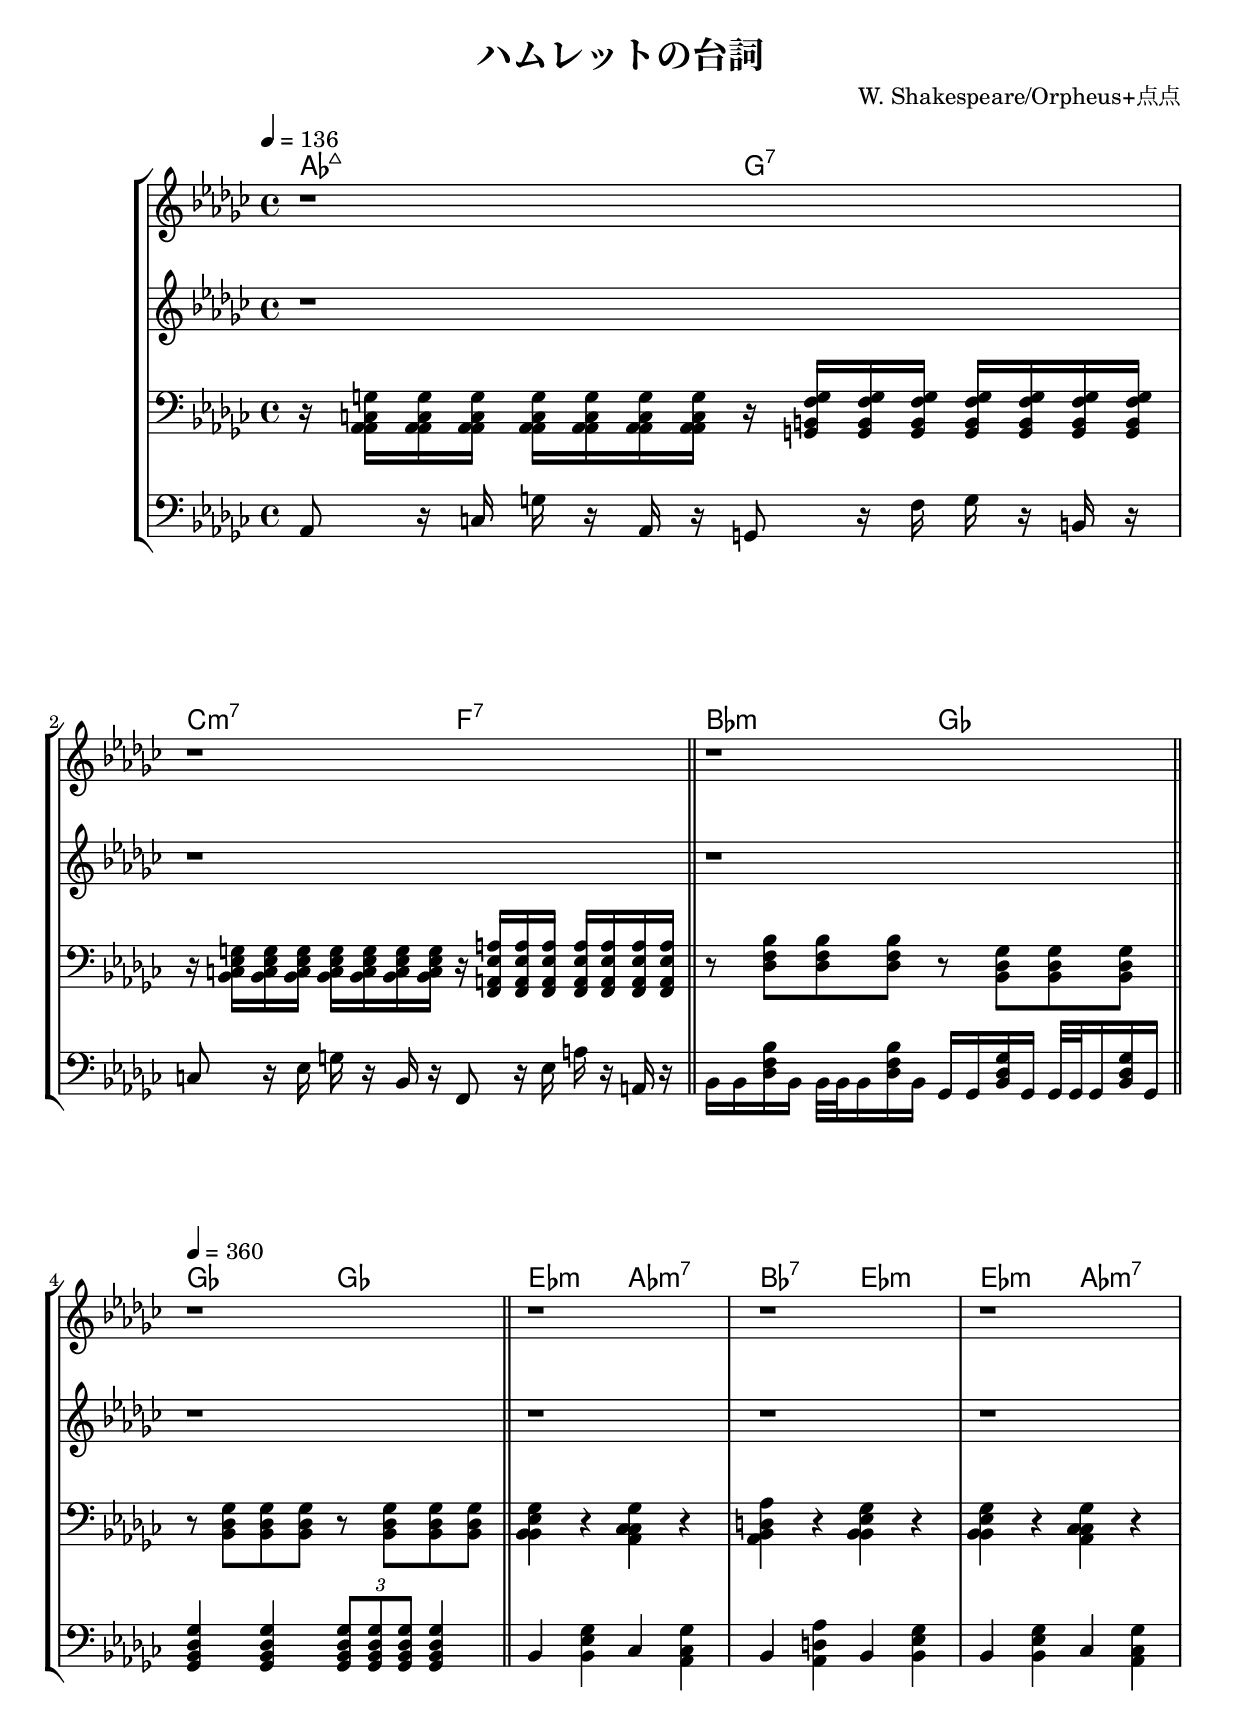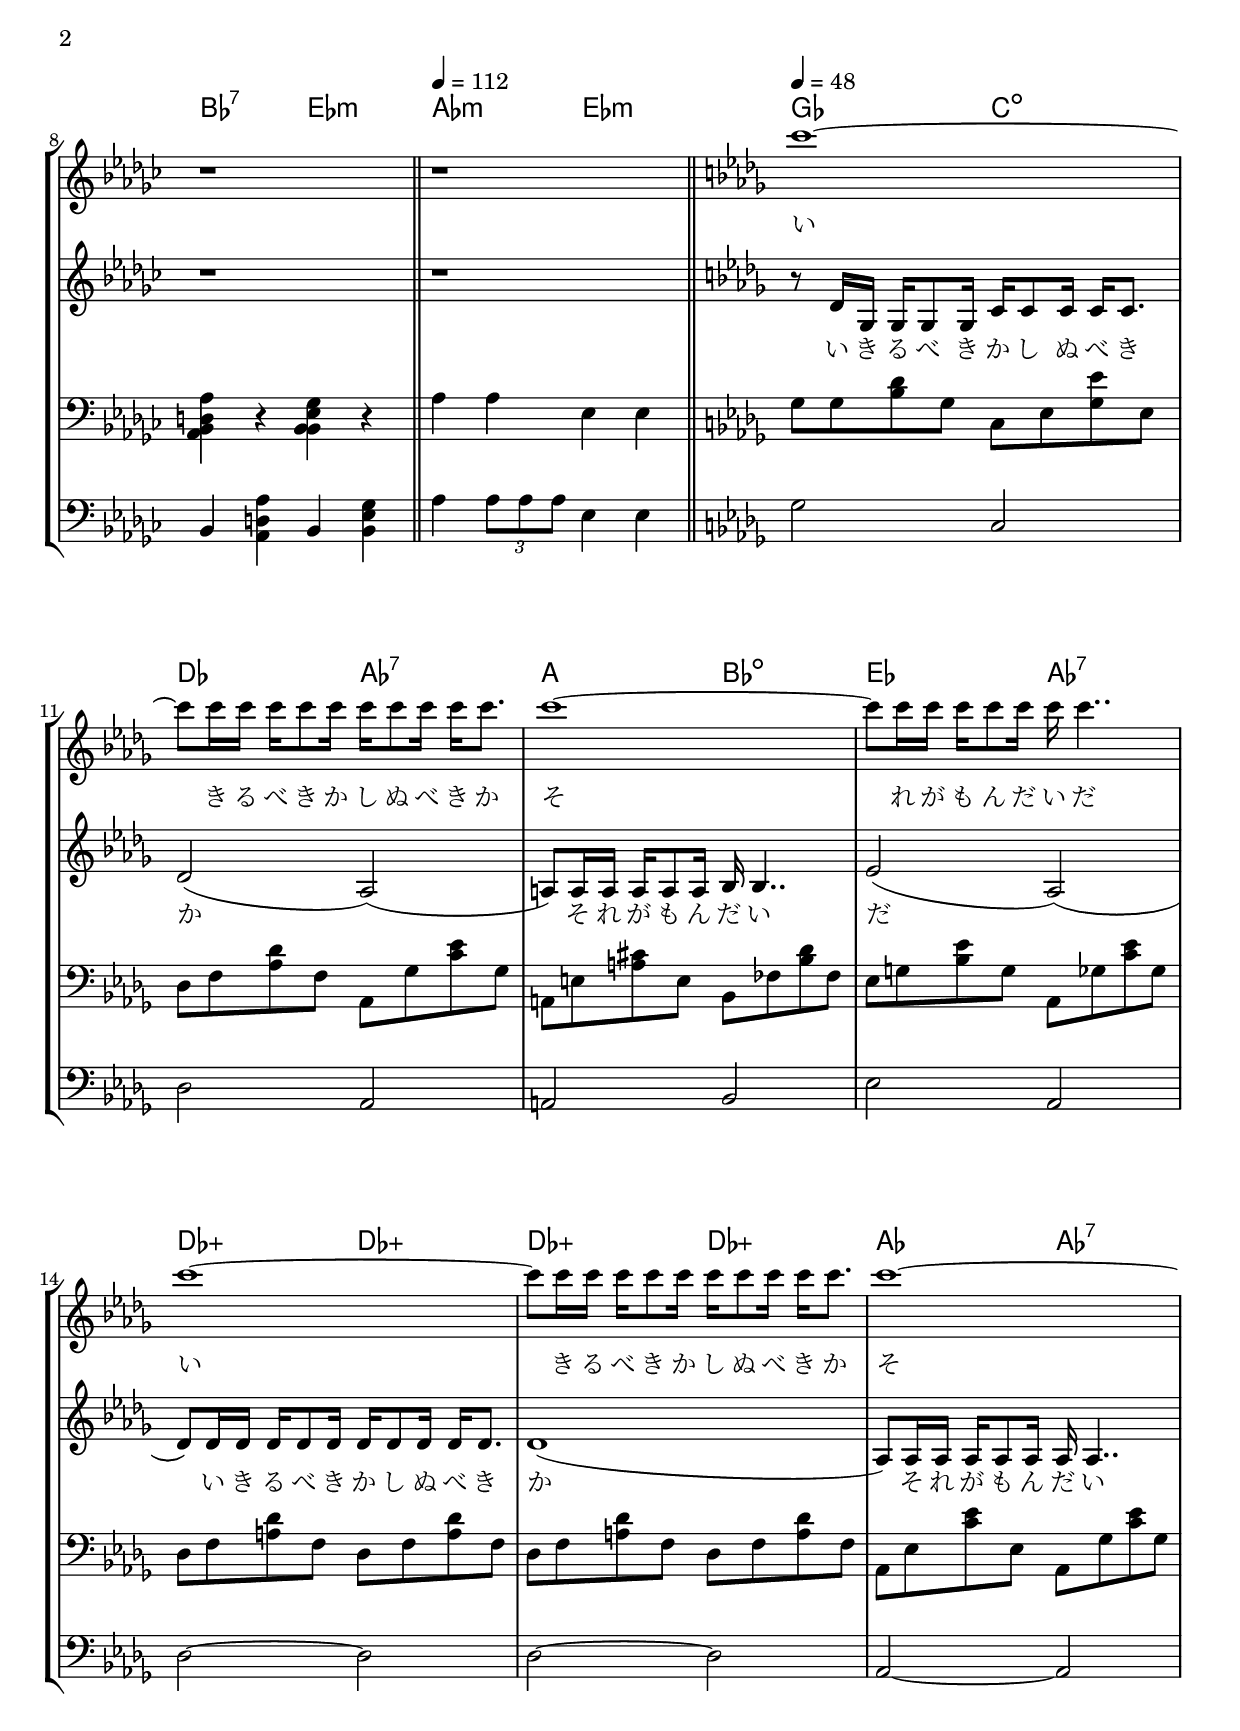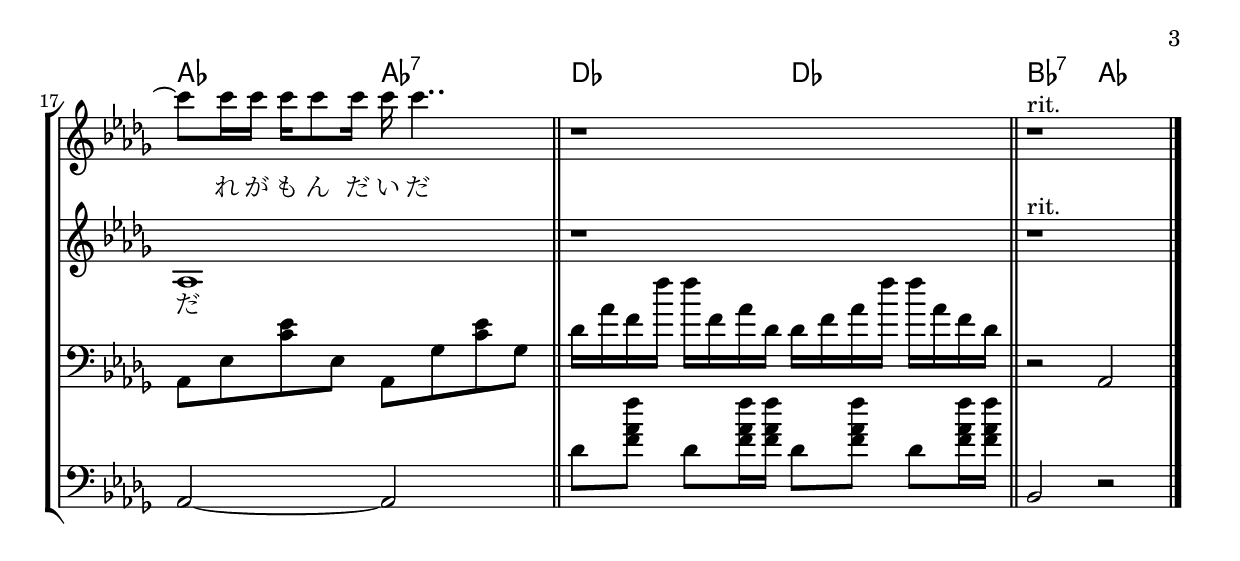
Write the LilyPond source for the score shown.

\version "2.12.1"

\header {
	title = \markup {ハムレットの台詞}
	composer = \markup \center-column {"W. Shakespeare/Orpheus+点点"}
}

harmony = \chordmode {
	as2:maj7 g:7 c:min7 f:7 

	bes:m ges 

	ges ges 

	es:m as:min7 bes:7 es:m es:m as:min7 bes:7 es:m 

	as:m es:m 

	ges c:dim des as:7 a bes:dim es as:7 des:aug des:aug des:aug des:aug as as:7 as as:7 

	des des 

	bes:7 as 
}

melody = {
	\key ges \major
	\tempo 4 = 136
	r1 | r1   
	r1   
	\tempo 4 = 360
	r1   
	r1 | r1 | r1 | r1   
	\tempo 4 = 112
	r1   
	\set Staff.midiInstrument = #"Synth Voice"
		\key des \major
	\tempo 4 = 48
c'''1~ 
	c'''8  c'''16  c'''16  c'''16  c'''8  c'''16  c'''16  c'''8  c'''16  c'''16  c'''8. 
	c'''1~ 
	c'''8  c'''16  c'''16  c'''16  c'''8  c'''16  c'''16  c'''4.. 
	c'''1~ 
	c'''8  c'''16  c'''16  c'''16  c'''8  c'''16  c'''16  c'''8  c'''16  c'''16  c'''8. 
	c'''1~ 
	c'''8  c'''16  c'''16  c'''16  c'''8  c'''16  c'''16  c'''4..
	r1   
	r1^"rit." \bar "|."
}

words = \lyricmode {
	
	
	
	
	
	い  き  る  べ  き  か  し  ぬ  べ  き  か  そ  れ  が  も  ん  だ  い  だ  い  き  る  べ  き  か  し  ぬ  べ  き  か  そ  れ  が  も  ん  だ  い  だ  
	
	
}

secondmelody = {
	\key ges \major
	\tempo 4 = 136
	r1 | r1   
	r1   
	\tempo 4 = 360
	r1   
	r1 | r1 | r1 | r1   
	\tempo 4 = 112
	r1   
	\set Staff.midiInstrument = #"fss0.42"
		\key des \major
	\tempo 4 = 48
r8 des'16  ges16  ges16  ges8  ges16  c'16  c'8  c'16  c'16  c'8. 
	des'2  (as2) 
	(a8)  a16  a16  a16  a8  a16  bes16  bes4.. 
	es'2  (as2) 
	(des'8)  des'16  des'16  des'16  des'8  des'16  des'16  des'8  des'16  des'16  des'8. 
	des'1 
	(as8)  as16  as16  as16  as8  as16  as16  as4.. 
	as1
	r1   
	r1^"rit." \bar "|."
}

secondwords = \lyricmode {
	
	
	
	
	
	い  き  る  べ  き  か  し  ぬ  べ  き  か  そ  れ  が  も  ん  だ  い  だ  い  き  る  べ  き  か  し  ぬ  べ  き  か  そ  れ  が  も  ん  だ  い  だ  
	
	
}

tempochange = {
	\tempo 4 = 136
	r1 | r1 \bar "||"
	\tempo 4 = 136
	r1 \bar "||"
	\tempo 4 = 360
	r1 \bar "||"
	\tempo 4 = 360
	r1 | r1 | r1 | r1 \bar "||"
	\tempo 4 = 112
	r1 \bar "||"
	\tempo 4 = 48
	r1 | r1 | r1 | r1 | r1 | r1 | r1 | r1 \bar "||"
	\tempo 4 = 48
	r1 \bar "||"
	\tempo 4 = 48
	\tempo 4 = 36 r2 \tempo 4 = 32 r2 \bar "|."
}

mainacc = {
	\clef bass
	\set Staff.midiInstrument = #"Breath Noise"
	\key ges \major
	\tempo 4 = 136
	r16 <as, as, c g>16 <as, as, c g>16 <as, as, c g>16 <as, as, c g>16 <as, as, c g>16 <as, as, c g>16 <as, as, c g>16
	r16 <g, b, f g>16 <g, b, f g>16 <g, b, f g>16 <g, b, f g>16 <g, b, f g>16 <g, b, f g>16 <g, b, f g>16
	r16 <c bes, es g>16 <c bes, es g>16 <c bes, es g>16 <c bes, es g>16 <c bes, es g>16 <c bes, es g>16 <c bes, es g>16
	r16 <f, a, es a>16 <f, a, es a>16 <f, a, es a>16 <f, a, es a>16 <f, a, es a>16 <f, a, es a>16 <f, a, es a>16
	\bar "||"

	\set Staff.midiInstrument = #"Reverse Cymbal"
	r8 <des f bes>8 <des f bes>8 <des f bes>8
	r8 <bes, des ges>8 <bes, des ges>8 <bes, des ges>8
	\bar "||"

	\set Staff.midiInstrument = #"Sitar"
	\tempo 4 = 360
	r8 <bes, des ges>8 <bes, des ges>8 <bes, des ges>8
	r8 <bes, des ges>8 <bes, des ges>8 <bes, des ges>8
	\bar "||"

	\set Staff.midiInstrument = #"Guitar harmonics"
	<bes, bes, es ges>4 r4
	<ces as, ces ges>4 r4
	<bes, as, d as>4 r4
	<bes, bes, es ges>4 r4
	<bes, bes, es ges>4 r4
	<ces as, ces ges>4 r4
	<bes, as, d as>4 r4
	<bes, bes, es ges>4 r4
	\bar "||"

	\set Staff.midiInstrument = #"Shakuhachi"
	\tempo 4 = 112
	as4 as4
	es4 es4
	\bar "||"

	\set Staff.midiInstrument = #"Pad 1 (new age)"
	\key des \major
	\tempo 4 = 48
	ges8 ges <bes des'> ges
	c8 es <ges es'> es
	des8 f <as des'> f
	as,8 ges <c' es'> ges
	a,8 e <a cis'> e
	bes,8 fes <bes des'> fes
	es8 g <bes es'> g
	as,8 ges <c' es'> ges
	des8 f <a des'> f
	des8 f <a des'> f
	des8 f <a des'> f
	des8 f <a des'> f
	as,8 es <c' es'> es
	as,8 ges <c' es'> ges
	as,8 es <c' es'> es
	as,8 ges <c' es'> ges
	\bar "||"

	\set Staff.midiInstrument = #"Recorder"
	des'16 as' f' f'' f'' f' as' des'
	des'16 f' as' f'' f'' as' f' des'
	\bar "||"

	\set Staff.midiInstrument = #"Gunshot"
	r2
	as,2
	\bar "|."
}

subacc = {
	\clef bass
	\set Staff.midiInstrument = #"Ocarina"
	\key ges \major
	\tempo 4 = 136
	as,8r16c16g16r16as,16r16
	g,8r16f16g16r16b,16r16
	c8r16es16g16r16bes,16r16
	f,8r16es16a16r16a,16r16
	\bar "||"

	\set Staff.midiInstrument = #"Pad 5 (bowed)"
	bes,16 bes,16 <des f bes>16 bes,16   bes,32 bes,32 bes,16 <des f bes>16 bes,16
	ges,16 ges,16 <bes, des ges>16 ges,16   ges,32 ges,32 ges,16 <bes, des ges>16 ges,16
	\bar "||"

	\set Staff.midiInstrument = #"Seashore"
	\tempo 4 = 360
	<ges, bes, des ges>4 <ges, bes, des ges>4
	\tuplet 3/2 { <ges, bes, des ges>8 <ges, bes, des ges>8 <ges, bes, des ges>8 } <ges, bes, des ges>4
	\bar "||"

	\set Staff.midiInstrument = #"French horn"
	bes,4 <bes, es ges>4
	ces4 <as, ces ges>4
	bes,4 <as, d as>4
	bes,4 <bes, es ges>4
	bes,4 <bes, es ges>4
	ces4 <as, ces ges>4
	bes,4 <as, d as>4
	bes,4 <bes, es ges>4
	\bar "||"

	\set Staff.midiInstrument = #"Telephone Ring"
	\tempo 4 = 112
	as4 \tuplet 3/2 { as8 as8 as8 }
	es4 es4
	\bar "||"

	\set Staff.midiInstrument = #"Telephone Ring"
	\key des \major
	\tempo 4 = 48
	ges2
	~c2
	des2
	~as,2
	a,2
	~bes,2
	es2
	~as,2
	des2
	~des2
	des2
	~des2
	as,2
	~as,2
	as,2
	~as,2
	\bar "||"

	\set Staff.midiInstrument = #"Glockenspiel"
	des'8 <as' f' f''> des' <as' f' f''>16 <as' f' f''>
	des'8 <f' as' f''> des' <f' as' f''>16 <f' as' f''>
	\bar "||"

	\set Staff.midiInstrument = #"Guitar Fret Noise"
	bes,2
	r2
	\bar "|."
}

percA = {
	\drummode {
	r8 cymr16 cymr16 cymr8 cymr16 cymr16 cymr8 cymr16 cymr16 cymr8 cymr8  |cymr8 cymr16 cymr16 cymr8 cymr16 cymr16 cymr8 cymr16 cymr16 cymr8 cymr8  \bar "||"
	\times 16/24{ hh4. hh1 r8 } \bar "||"
	\times 16/12{ cymr8. cymr8 cymr4. r16 } \bar "||"
	cymc1  |r1  |r1  |r1  \bar "||"
	r8 sn8 sn4 sn8 sn8 sn16 sn8 sn16  \bar "||"
	r1  |r1  |r1  |r1  |r1  |r1  |r1  |r2 r8 hho4 hho8  \bar "||"
	hh4 hh4 hh2  \bar "||"
	r1 \bar "|."
	}
}

percB = {
	\drummode {
	r4 sn2 sn4  |r4 sn2 sn8 sn16 sn16  \bar "||"
	\times 16/24{ r8 sn8 sn4 sn16 sn16 sn4 sn2 r8 } \bar "||"
	\times 16/12{ r2 r8 hhp8 } \bar "||"
	r8 hho8 hho8 hho8 hho8 hho8 hho8 hho8  |hho8 hho8 hho8 hho8 hho8 hho8 hho8 hho8  |hho8 hho8 hho8 hho8 hho8 hho8 hho8 hho8  |hho8 hho8 hho8 hho8 hho8 hho4.  \bar "||"
	r1  \bar "||"
	r4. hhp2 hhp8  |r4. hhp2 hhp8  |r4. hhp2 hhp8  |r4. hhp2 hhp8  |r4. hhp2 hhp8  |r4. hhp2 hhp8  |r4. hhp2 hhp8  |hhp4 hhp4 hhp4 hhp4  \bar "||"
	r4 sn4 r16 sn16 sn16 sn16 sn16 sn16 sn16 sn16  \bar "||"
	r1 \bar "|."
	}
}

percC = {
	\drummode {
	bd8. bd16 bd8. bd16 bd8. bd16 bd8. bd16  |bd8. bd16 bd8. bd16 bd8. bd16 bd8. bd16  \bar "||"
	\times 16/24{ bd4. bd4. bd4 bd4. bd8 } \bar "||"
	\times 16/12{ bd4 r16 bd16 bd4. } \bar "||"
	r1  |r1  |r1  |r2. hh4  \bar "||"
	toml8 toml8 toml8 toml8 toml8 toml8 toml8 toml8  \bar "||"
	hh4 hh4 hh4 hh4  |hh4 hh4 hh4 hh4  |hh4 hh4 hh4 hh4  |hh4 hh4 hh4 hh4  |hh4 hh4 hh4 hh4  |hh4 hh4 hh4 hh4  |hh4 hh4 hh4 hh4  |r4. hh2 r8  \bar "||"
	bd8 bd8 bd8 bd8 bd8 bd8 bd8 bd8  \bar "||"
	r1 \bar "|."
	}
}

percD = {
	\drummode {
	r1  |r4. tommh2 r8  \bar "||"
	\times 16/24{ r1 r2 } \bar "||"
	\times 16/12{ r2. } \bar "||"
	r8 sn4 sn4 sn4 sn8  |r8 sn4 sn4 sn4 sn8  |r8 sn4 sn4 sn4 sn8  |r8 sn4 sn4 sn8. sn16 sn16 sn16  \bar "||"
	r4. r16 tomfh2 r16  \bar "||"
	bd2. r8 bd8  |bd8. bd8. bd2 bd8  |bd2. r8 bd8  |bd8. bd8. bd2 bd8  |bd2. r8 bd8  |bd8. bd8. bd2 bd8  |bd2. r8 bd8  |bd8. bd4. r16 bd4 bd8  \bar "||"
	r8 hho4 hho2 r8  \bar "||"
	r1 \bar "|."
	}
}

percE = {
	\drummode {
	r1  |r2 r16 toml4. r16  \bar "||"
	\times 16/24{ r4 hhp2 hhp2. } \bar "||"
	\times 16/12{ r4. sn8 sn4 } \bar "||"
	bd4 bd16 bd8. bd8. bd8 bd8.  |bd4 bd16 bd8. bd16 bd8 bd8 bd8.  |bd4 bd16 bd8. bd8. bd8 bd8.  |bd4 bd16 bd8. bd16 bd8. bd4  \bar "||"
	bd4. bd8 bd4 r16 bd8.  \bar "||"
	r1 | r1 | r1 | r1 | r1 | r1 | r1 | r1 \bar "||"
	cymc4 cymc4 cymc4 cymc4  \bar "||"
	r1 \bar "|."
	}
}

percF = {
	\drummode {
	cymc1  |r1 \bar "||"
	\times 16/24{ r1 r8 tomml8 tomml4 } \bar "||"
	\times 16/12{ r2 r16 tommh16 tommh8 } \bar "||"
	r1 | r1 | r1 | r1 \bar "||"
	cymc1  \bar "||"
	r1 | r1 | r1 | r1 | r1 | r1 | r1 | r1 \bar "||"
	r8 tommh2 tommh8. tommh16 tommh8  \bar "||"
	r1 \bar "|."
	}
}

percG = {
	\drummode {
	r1 | r1 \bar "||"
	\times 16/24{ r1 r4. tomfh8 } \bar "||"
	\times 16/12{ r2 r8. toml16 } \bar "||"
	r1 | r1 | r1 | r1 \bar "||"
	r1 \bar "||"
	r1 | r1 | r1 | r1 | r1 | r1 | r1 | r1 \bar "||"
	r4. toml16 toml2 toml16  \bar "||"
	r1 \bar "|."
	}
}

\score {
	<<
		\new StaffGroup <<
			\new ChordNames {\harmony}
			\new Voice = "melody" {\melody}
			\new Lyrics \lyricsto "melody" \words
			\new Voice = "secondmelody" {\secondmelody}
			\new Lyrics \lyricsto "secondmelody" \secondwords
			\new Staff = "mainacc" {\mainacc}
			\new Staff = "subacc" {\subacc}
		>>
	>>
	\layout { }
}
